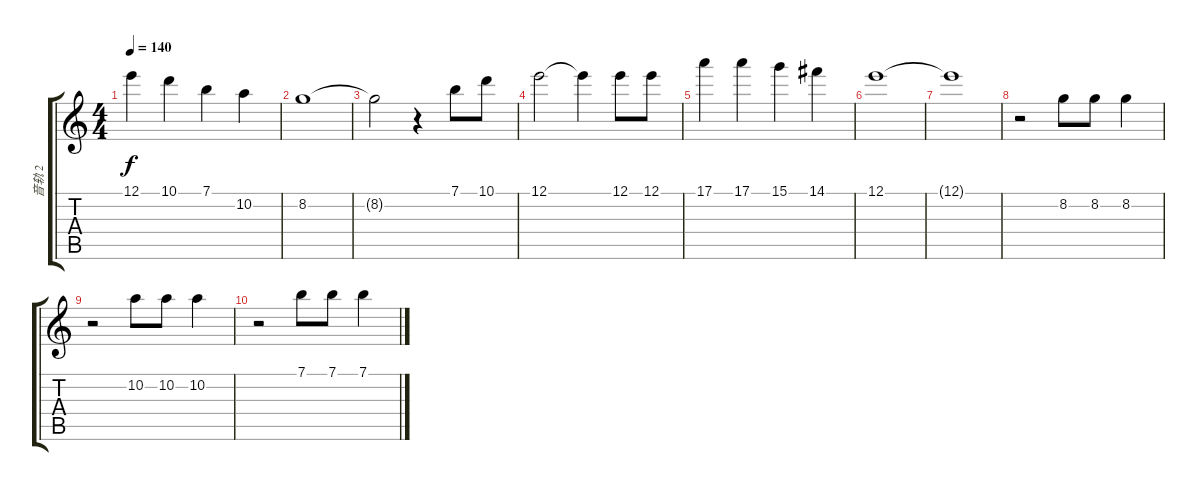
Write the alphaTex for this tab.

\track ("音轨 2" "音轨 2") {instrument acousticguitarsteel}
\staff {score tabs}
\tuning (E4 B3 G3 D3 A2 E2) {hide}
\ts (4 4)
\tempo 140
\clef g2
\ks c
12.1.4{dy f} 10.1.4 7.1.4 10.2.4 |
8.2.1 |
8.2{t}.2 r.4 7.1.8 10.1.8 |
12.1.2 12.1{t}.4 12.1.8 12.1.8 |
17.1.4 17.1.4 15.1.4 14.1.4 |
12.1.1 |
12.1{t}.1 |
r.2 8.2.8 8.2.8 8.2.4 |
r.2 10.2.8 10.2.8 10.2.4 |
r.2 7.1.8 7.1.8 7.1.4
